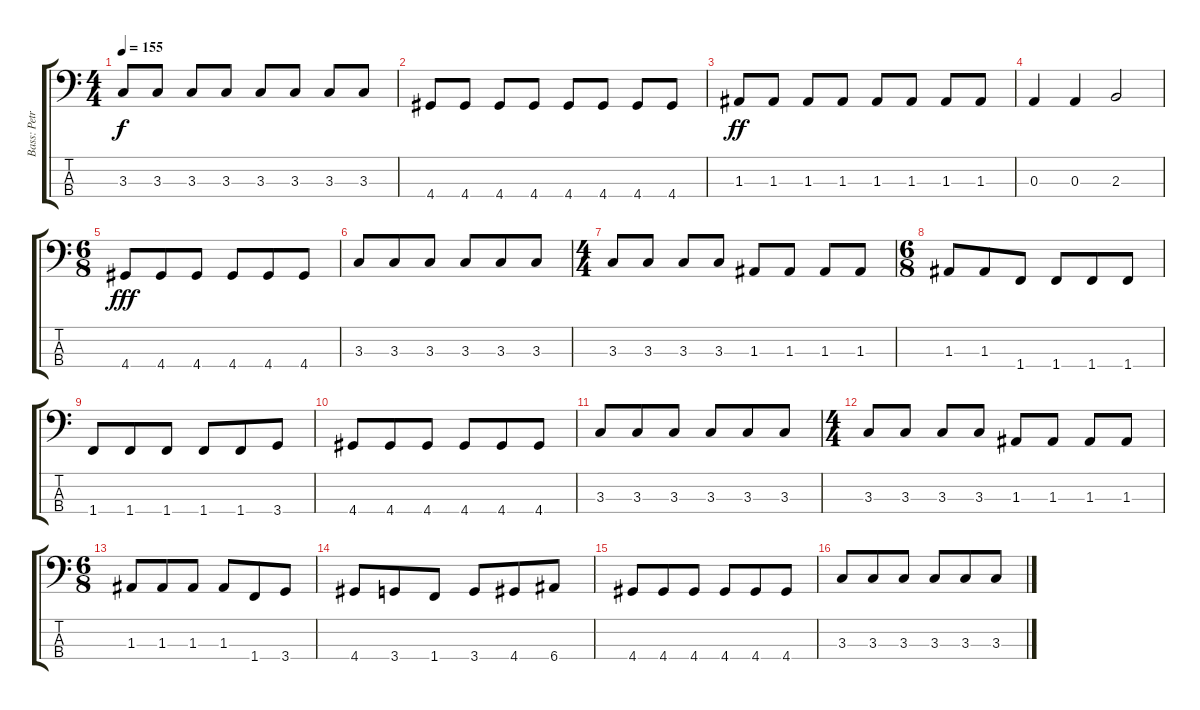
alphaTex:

\track ("Bass: Petros Christo" "Bass: Petr") {instrument electricbassfinger}
\staff {score tabs}
\tuning (G2 D2 A1 E1) {hide}
\ts (4 4)
\tempo 155
\clef f4
\ks c
3.3.8{dy f} 3.3.8 3.3.8 3.3.8 3.3.8 3.3.8 3.3.8 3.3.8 |
4.4.8 4.4.8 4.4.8 4.4.8 4.4.8 4.4.8 4.4.8 4.4.8 |
1.3.8{dy ff} 1.3.8 1.3.8 1.3.8 1.3.8 1.3.8 1.3.8 1.3.8 |
0.3.4 0.3.4 2.3.2 |
\ts (6 8)
4.4.8{dy fff} 4.4.8 4.4.8 4.4.8 4.4.8 4.4.8 |
3.3.8 3.3.8 3.3.8 3.3.8 3.3.8 3.3.8 |
\ts (4 4)
3.3.8 3.3.8 3.3.8 3.3.8 1.3.8 1.3.8 1.3.8 1.3.8 |
\ts (6 8)
1.3.8 1.3.8 1.4.8 1.4.8 1.4.8 1.4.8 |
1.4.8 1.4.8 1.4.8 1.4.8 1.4.8 3.4.8 |
4.4.8 4.4.8 4.4.8 4.4.8 4.4.8 4.4.8 |
3.3.8 3.3.8 3.3.8 3.3.8 3.3.8 3.3.8 |
\ts (4 4)
3.3.8 3.3.8 3.3.8 3.3.8 1.3.8 1.3.8 1.3.8 1.3.8 |
\ts (6 8)
1.3.8 1.3.8 1.3.8 1.3.8 1.4.8 3.4.8 |
4.4.8 3.4.8 1.4.8 3.4.8 4.4.8 6.4.8 |
4.4.8 4.4.8 4.4.8 4.4.8 4.4.8 4.4.8 |
3.3.8 3.3.8 3.3.8 3.3.8 3.3.8 3.3.8
